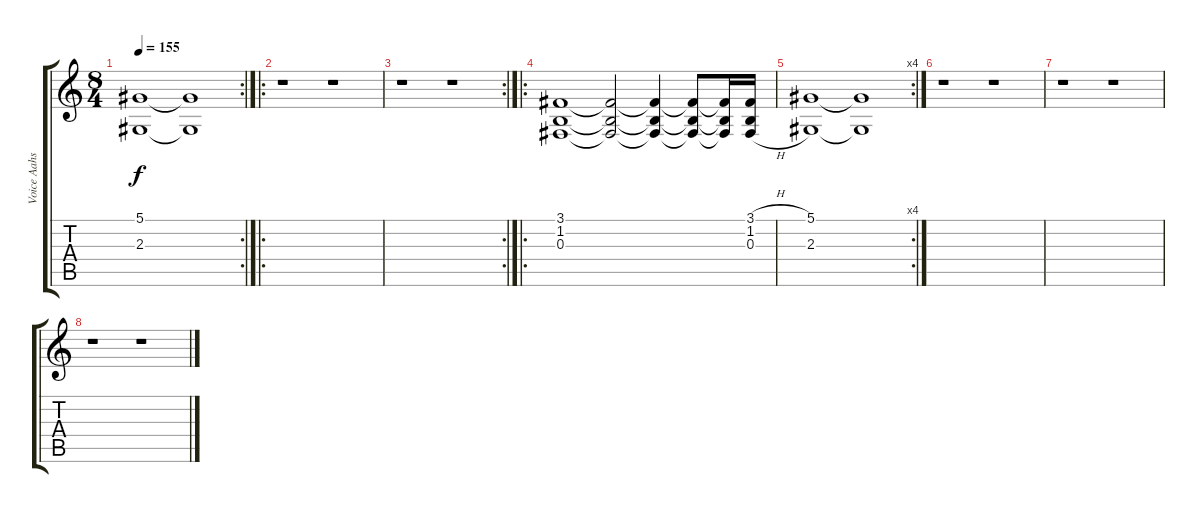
\track ("Voice Aahs" "Voice Aahs") {instrument choiraahs}
\staff {score tabs}
\tuning (Eb4 Bb3 Gb3 Db3 Ab2 Eb2) {hide}
\rc 2
\ts (8 4)
\tempo 155
\clef g2
\ks c
(5.1 2.3).1{dy f} (5.1{t} 2.3{t}).1 |
\ro
r.1 r.1 |
\rc 2
r.1 r.1 |
\ro
(3.1 1.2 0.3).1 (3.1{t} 1.2{t} 0.3{t}).2 (3.1{t} 1.2{t} 0.3{t}).4 (3.1{t} 1.2{t} 0.3{t}).8 (3.1{t} 1.2{t} 0.3{t}).16 (3.1{h} 1.2 0.3{h}).16 |
\rc 4
(5.1 2.3).1 (5.1{t} 2.3{t}).1 |
r.1 r.1 |
r.1 r.1 |
r.1 r.1
